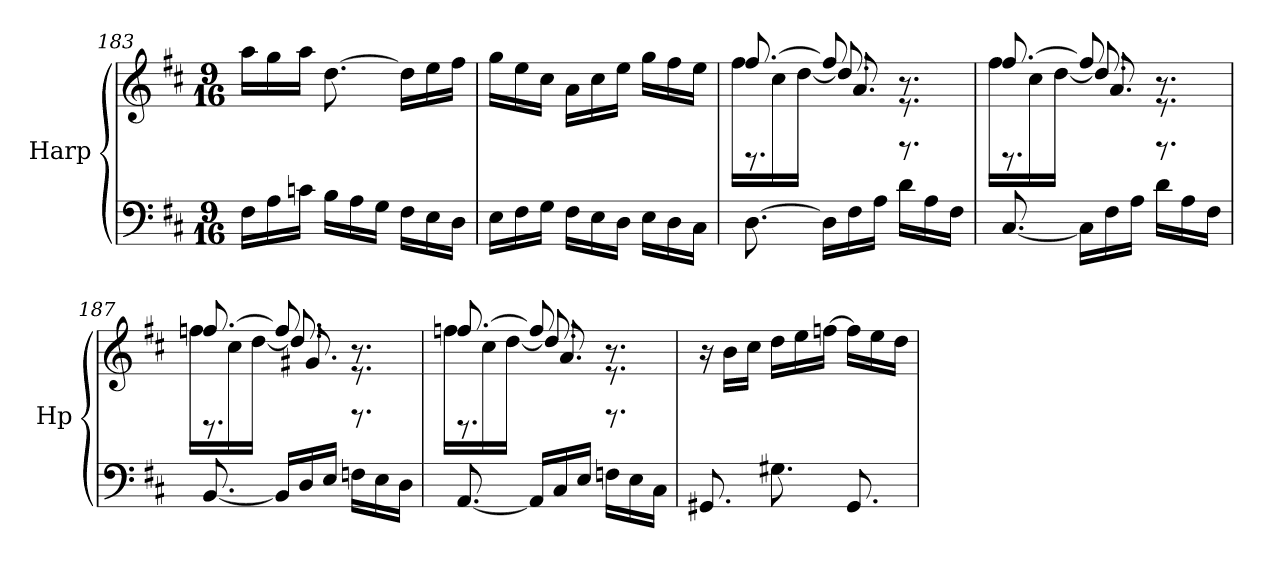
**kern	**kern
*part1	*part1
*staff2	*staff1
*I"Harp	*
*I'Hp	*
*clefF4	*clefG2
*k[f#c#]	*k[f#c#]
*M9/16	*M9/16
=183	=183
16F#\LL	16aa\LL
16A\	16gg\
16cn\JJ	16aa\JJ
16B\LL	[8.dd\
16A\	.
16G\JJ	.
16F#\LL	16dd\LL]
16E\	16ee\
16D\JJ	16ff#\JJ
=184	=184
16E\LL	16gg\LL
16F#\	16ee\
16G\JJ	16cc#\JJ
16F#\LL	16a\LL
16E\	16cc#\
16D\JJ	16ee\JJ
16E\LL	16gg\LL
16D\	16ff#\
16C#\JJ	16ee\JJ
!!LO:LB:g=z
=185	=185
*	*^
*	*	*^
[8.D\	[8.ff#/	16ff#\LL	8.rBB
.	.	16cc#\	.
.	.	[16dd\JJ	.
16D\LL]	8.ff#/]	8.dd/]	8.a/
16F#\	.	.	.
16A\JJ	.	.	.
16d\LL	8.r	8.re	8.rD
16A\	.	.	.
16F#\JJ	.	.	.
=186	=186	=186	=186
[8.C#/	[8.ff#/	16ff#\LL	8.rBB
.	.	16cc#\	.
.	.	[16dd\JJ	.
16C#\LL]	8.ff#/]	8.dd/]	8.a/
16F#\	.	.	.
16A\JJ	.	.	.
16d\LL	8.r	8.re	8.rD
16A\	.	.	.
16F#\JJ	.	.	.
=187	=187	=187	=187
[8.BB/	[8.ffn/	16ff\LL	8.rBB
.	.	16cc#\	.
.	.	[16dd\JJ	.
16BB/LL]	8.ff/]	8.dd/]	8.g#X/
16D/	.	.	.
16E/JJ	.	.	.
16Fn\LL	8.r	8.re	8.rD
16E\	.	.	.
16D\JJ	.	.	.
!!LO:PB:g=z	!!	!!
=188	=188	=188	=188
[8.AA/	[8.ffn/	16ff\LL	8.rBB
.	.	16cc#\	.
.	.	[16dd\JJ	.
16AA/LL]	8.ff/]	8.dd/]	8.a/
16C#/	.	.	.
16E/JJ	.	.	.
16Fn\LL	8.r	8.re	8.rD
16E\	.	.	.
16C#\JJ	.	.	.
*	*v	*v	*v
=189	=189
8.GG#X/	16r
.	16b\LL
.	16cc#\JJ
8.G#X\	16dd\LL
.	16ee\
.	[16ffn\JJ
8.GG#/	16ff\LL]
.	16ee\
.	16dd\JJ
=	=
*-	*-
